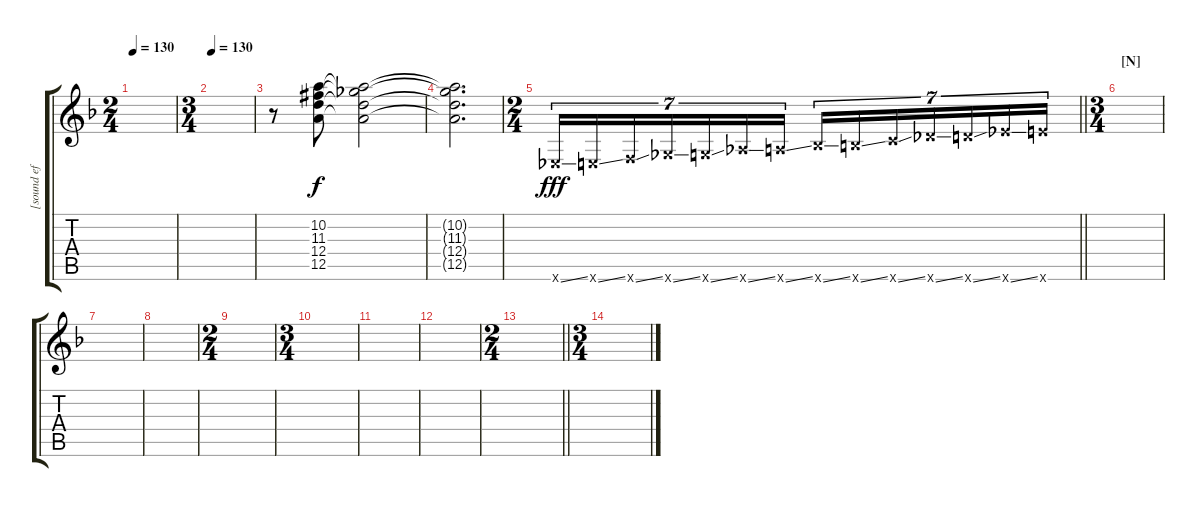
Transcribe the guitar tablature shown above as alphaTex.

\track (" [sound effects]" " [sound ef") {instrument electricguitarclean}
\staff {score tabs}
\tuning (E4 B3 G3 D3 A2 D2) {hide}
\ts (2 4)
\tempo 130
\clef g2
\ks dminor
|
\ts (3 4)
\tempo 130
|
r.8{volume 0 balance 8 instrument distortionguitar} (10.2 11.3{acc #} 12.4 12.5).8{volume 10} (10.2{t} 11.3{t} 12.4{t} 12.5{t}).2 |
(10.2{t} 11.3{t} 12.4{t} 12.5{t}).2{d} |
\ts (2 4)
\barLineRight lightlight
1.6{ss x}.16{tu (7 4) dy fff volume 16} 2.6{ss x}.16{tu (7 4)} 3.6{ss x}.16{tu (7 4)} 4.6{ss x}.16{tu (7 4)} 5.6{ss x}.16{tu (7 4)} 6.6{ss x}.16{tu (7 4)} 7.6{ss x}.16{tu (7 4)} 8.6{ss x}.16{tu (7 4)} 9.6{ss x}.16{tu (7 4)} 10.6{ss x}.16{tu (7 4)} 11.6{ss x}.16{tu (7 4)} 12.6{ss x}.16{tu (7 4)} 13.6{ss x}.16{tu (7 4)} 14.6{x}.16{tu (7 4)} |
\ts (3 4)
\section ("" "[N]")
|
|
|
\ts (2 4)
|
\ts (3 4)
|
|
|
\ts (2 4)
\barLineRight lightlight
|
\ts (3 4)
